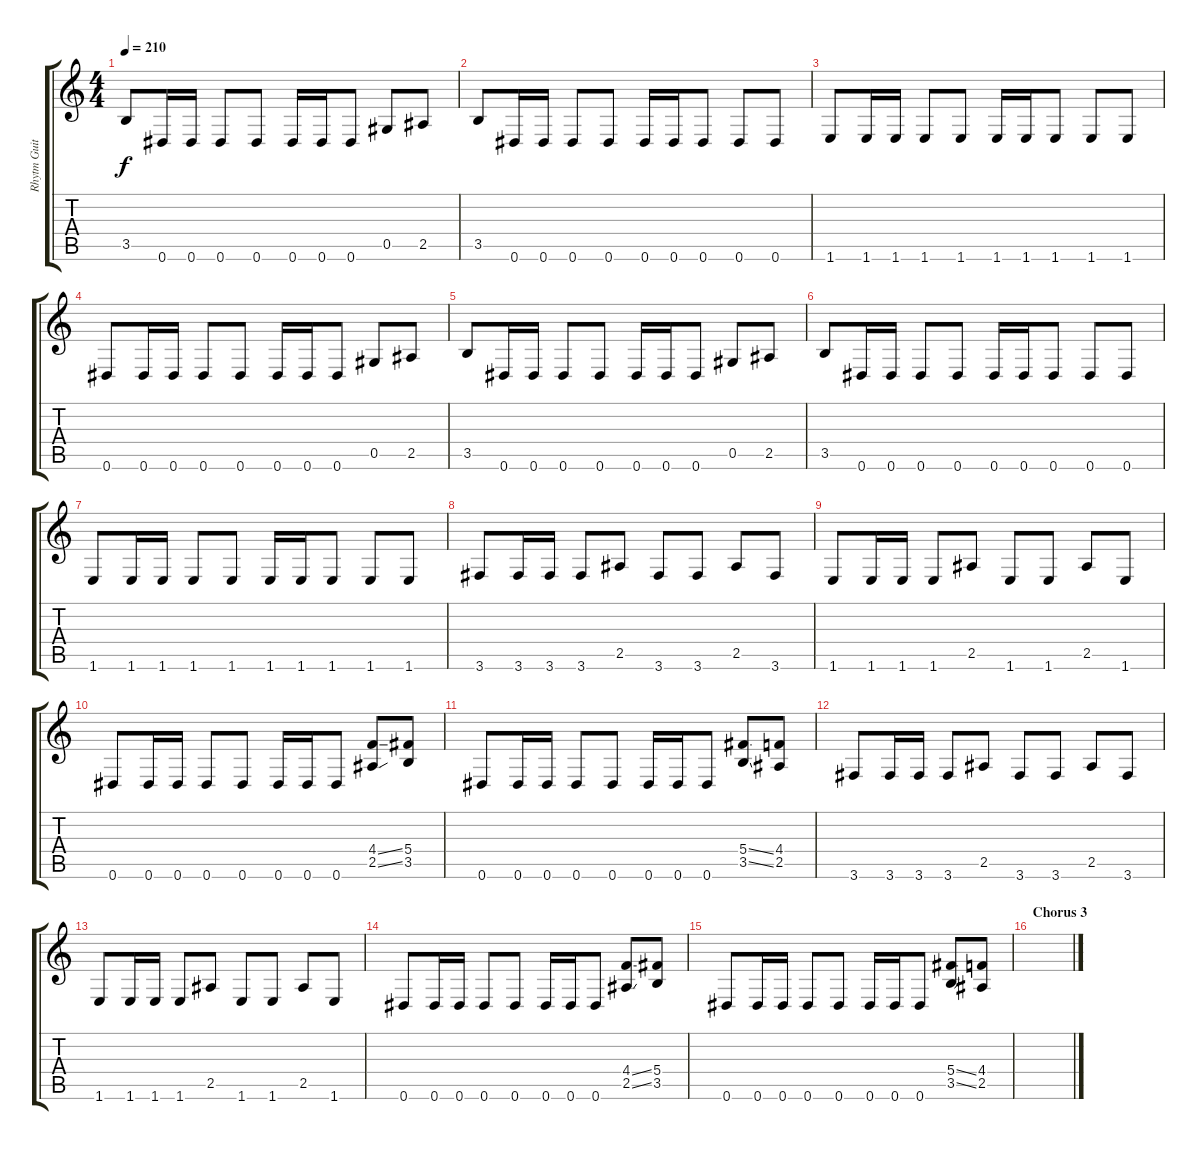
\track ("Rhytm Guitar" "Rhytm Guit") {instrument distortionguitar}
\staff {score tabs}
\tuning (Eb4 Bb3 Gb3 Db3 Ab2 Eb2) {hide}
\ts (4 4)
\tempo 210
\clef g2
\ks c
3.5.8{dy f} 0.6.16 0.6.16 0.6.8 0.6.8 0.6.16 0.6.16 0.6.8 0.5.8 2.5.8 |
3.5.8 0.6.16 0.6.16 0.6.8 0.6.8 0.6.16 0.6.16 0.6.8 0.6.8 0.6.8 |
1.6.8 1.6.16 1.6.16 1.6.8 1.6.8 1.6.16 1.6.16 1.6.8 1.6.8 1.6.8 |
0.6.8 0.6.16 0.6.16 0.6.8 0.6.8 0.6.16 0.6.16 0.6.8 0.5.8 2.5.8 |
3.5.8 0.6.16 0.6.16 0.6.8 0.6.8 0.6.16 0.6.16 0.6.8 0.5.8 2.5.8 |
3.5.8 0.6.16 0.6.16 0.6.8 0.6.8 0.6.16 0.6.16 0.6.8 0.6.8 0.6.8 |
1.6.8 1.6.16 1.6.16 1.6.8 1.6.8 1.6.16 1.6.16 1.6.8 1.6.8 1.6.8 |
3.6.8 3.6.16 3.6.16 3.6.8 2.5.8 3.6.8 3.6.8 2.5.8 3.6.8 |
1.6.8 1.6.16 1.6.16 1.6.8 2.5.8 1.6.8 1.6.8 2.5.8 1.6.8 |
0.6.8 0.6.16 0.6.16 0.6.8 0.6.8 0.6.16 0.6.16 0.6.8 (4.4{ss} 2.5{ss}).8 (5.4 3.5).8 |
0.6.8 0.6.16 0.6.16 0.6.8 0.6.8 0.6.16 0.6.16 0.6.8 (5.4{ss} 3.5{ss}).8 (4.4 2.5).8 |
3.6.8 3.6.16 3.6.16 3.6.8 2.5.8 3.6.8 3.6.8 2.5.8 3.6.8 |
1.6.8 1.6.16 1.6.16 1.6.8 2.5.8 1.6.8 1.6.8 2.5.8 1.6.8 |
0.6.8 0.6.16 0.6.16 0.6.8 0.6.8 0.6.16 0.6.16 0.6.8 (4.4{ss} 2.5{ss}).8 (5.4 3.5).8 |
0.6.8 0.6.16 0.6.16 0.6.8 0.6.8 0.6.16 0.6.16 0.6.8 (5.4{ss} 3.5{ss}).8 (4.4 2.5).8 |
\section ("" "Chorus 3")
